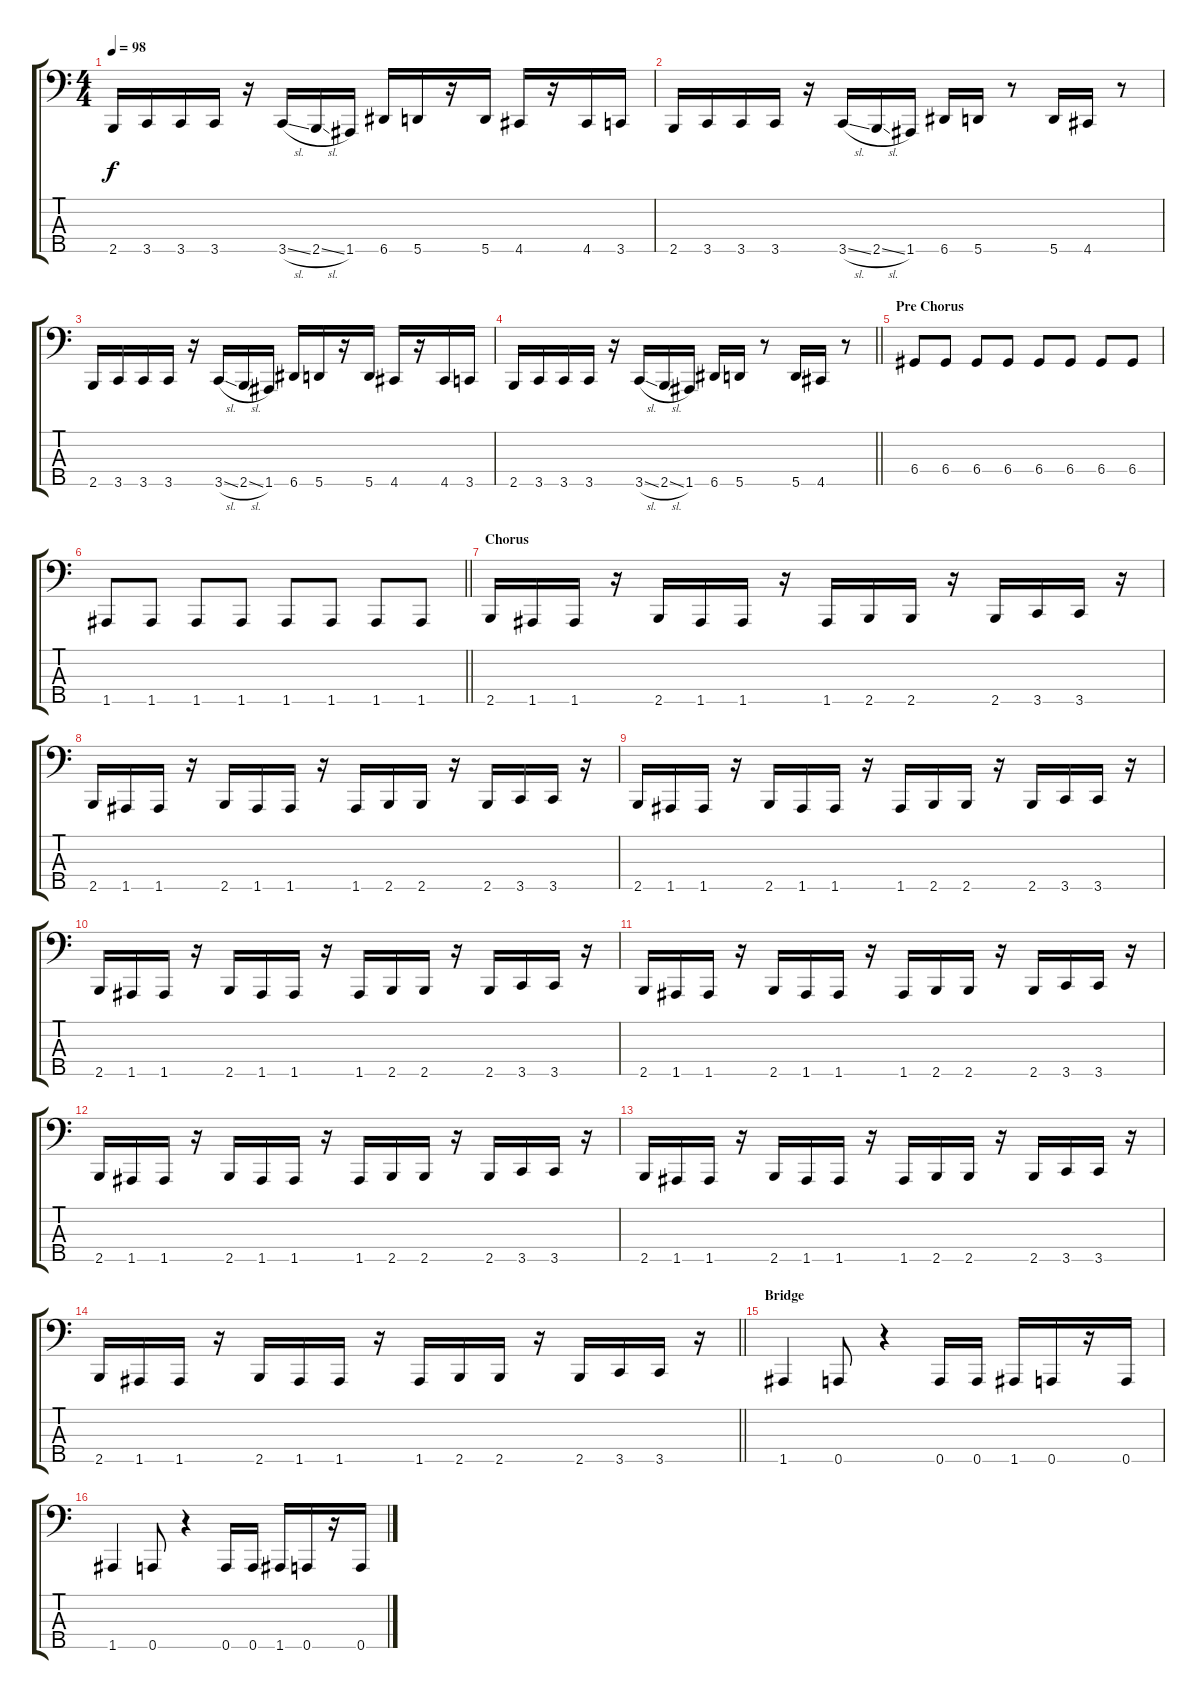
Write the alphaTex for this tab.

\track "" {instrument electricbassfinger}
\staff {score tabs}
\tuning (F2 C2 G1 D1 A0) {hide}
\ts (4 4)
\tempo 98
\clef f4
\ks c
2.5.16{dy f} 3.5.16 3.5.16 3.5.16 r.16 3.5{sl}.16 2.5{sl}.16 1.5.16 6.5.16 5.5.16 r.16 5.5.16 4.5.16 r.16 4.5.16 3.5.16 |
2.5.16 3.5.16 3.5.16 3.5.16 r.16 3.5{sl}.16 2.5{sl}.16 1.5.16 6.5.16 5.5.16 r.8 5.5.16 4.5.16 r.8 |
2.5.16 3.5.16 3.5.16 3.5.16 r.16 3.5{sl}.16 2.5{sl}.16 1.5.16 6.5.16 5.5.16 r.16 5.5.16 4.5.16 r.16 4.5.16 3.5.16 |
\barLineRight lightlight
2.5.16 3.5.16 3.5.16 3.5.16 r.16 3.5{sl}.16 2.5{sl}.16 1.5.16 6.5.16 5.5.16 r.8 5.5.16 4.5.16 r.8 |
\section ("" "Pre Chorus")
6.4.8 6.4.8 6.4.8 6.4.8 6.4.8 6.4.8 6.4.8 6.4.8 |
\barLineRight lightlight
1.5.8 1.5.8 1.5.8 1.5.8 1.5.8 1.5.8 1.5.8 1.5.8 |
\section ("" "Chorus")
2.5.16 1.5.16 1.5.16 r.16 2.5.16 1.5.16 1.5.16 r.16 1.5.16 2.5.16 2.5.16 r.16 2.5.16 3.5.16 3.5.16 r.16 |
2.5.16 1.5.16 1.5.16 r.16 2.5.16 1.5.16 1.5.16 r.16 1.5.16 2.5.16 2.5.16 r.16 2.5.16 3.5.16 3.5.16 r.16 |
2.5.16 1.5.16 1.5.16 r.16 2.5.16 1.5.16 1.5.16 r.16 1.5.16 2.5.16 2.5.16 r.16 2.5.16 3.5.16 3.5.16 r.16 |
2.5.16 1.5.16 1.5.16 r.16 2.5.16 1.5.16 1.5.16 r.16 1.5.16 2.5.16 2.5.16 r.16 2.5.16 3.5.16 3.5.16 r.16 |
2.5.16 1.5.16 1.5.16 r.16 2.5.16 1.5.16 1.5.16 r.16 1.5.16 2.5.16 2.5.16 r.16 2.5.16 3.5.16 3.5.16 r.16 |
2.5.16 1.5.16 1.5.16 r.16 2.5.16 1.5.16 1.5.16 r.16 1.5.16 2.5.16 2.5.16 r.16 2.5.16 3.5.16 3.5.16 r.16 |
2.5.16 1.5.16 1.5.16 r.16 2.5.16 1.5.16 1.5.16 r.16 1.5.16 2.5.16 2.5.16 r.16 2.5.16 3.5.16 3.5.16 r.16 |
\barLineRight lightlight
2.5.16 1.5.16 1.5.16 r.16 2.5.16 1.5.16 1.5.16 r.16 1.5.16 2.5.16 2.5.16 r.16 2.5.16 3.5.16 3.5.16 r.16 |
\section ("" "Bridge")
1.5.4 0.5.8 r.4 0.5.16 0.5.16 1.5.16 0.5.16 r.16 0.5.16 |
1.5.4 0.5.8 r.4 0.5.16 0.5.16 1.5.16 0.5.16 r.16 0.5.16
